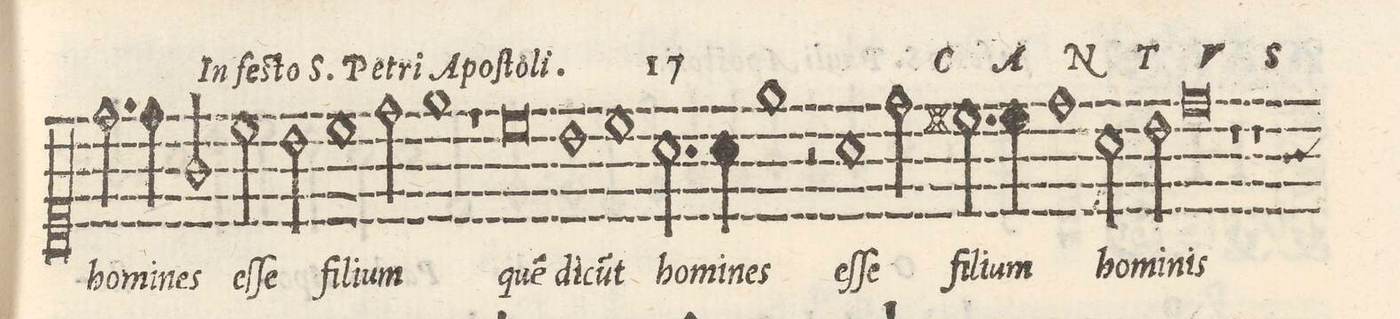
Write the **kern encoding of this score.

**kern	**text
*I"CANTVS	*
*clefC1	*
*k[]	*
*met(C)	*
*M2/1	*
2.dd\	ho-
4dd\	-mi-
2g/	-nes
2cc\	eſ-
=11-	=11-
2b\	-ſe
1cc\	fi-
2dd\	-li-
=12-	=12-
1ee	-um
1r	.
=13-	=13-
0cc	que(m)
=14-	=14-
1b	di-
1cc	-cu(n)t
=15-	=15-
2.a\	ho-
4a\	-mi-
1ee	-nes
=16-	=16-
2r	.
1a\	eſ-
2dd\	-ſe
=17-	=17-
2.cc#X\	fi-
4cc#\	-li-
1dd	-um
=18-	=18-
2a\	ho-
2b\	-mi-
0dd	-nis
=19-	=19-
1r	.
=20-	=20-
1r	.
*custos:g	*
*-	*-
